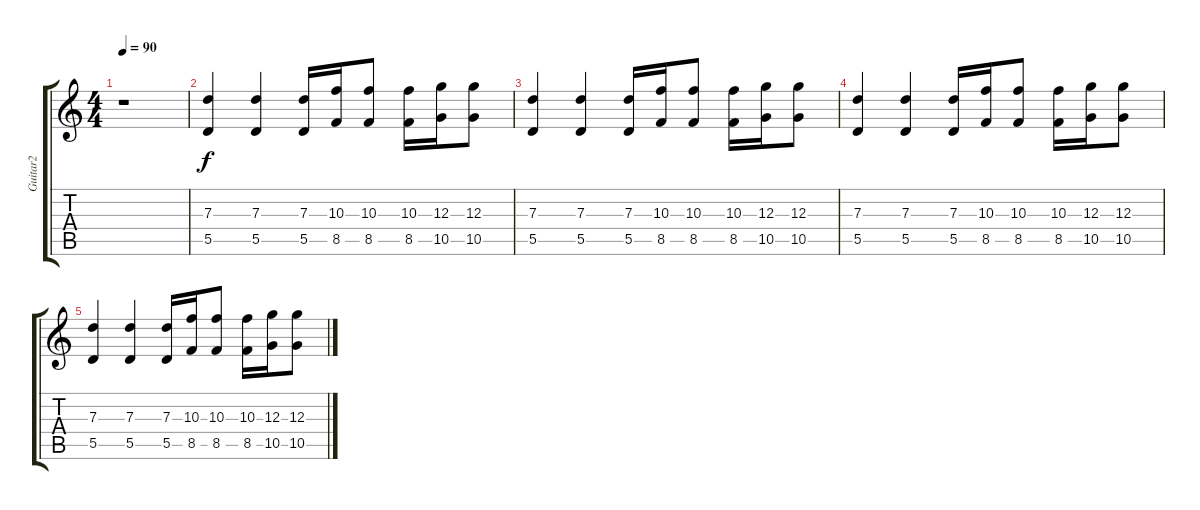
\track ("Guitar2" "Guitar2") {instrument overdrivenguitar}
\staff {score tabs}
\tuning (E4 B3 G3 D3 A2 D2) {hide}
\ts (4 4)
\tempo 90
\clef g2
\ks c
r.1{dy f} |
(7.3 5.5).4 (7.3 5.5).4 (7.3 5.5).16 (10.3 8.5).16 (10.3 8.5).8 (10.3 8.5).16 (12.3 10.5).16 (12.3 10.5).8 |
(7.3 5.5).4 (7.3 5.5).4 (7.3 5.5).16 (10.3 8.5).16 (10.3 8.5).8 (10.3 8.5).16 (12.3 10.5).16 (12.3 10.5).8 |
(7.3 5.5).4 (7.3 5.5).4 (7.3 5.5).16 (10.3 8.5).16 (10.3 8.5).8 (10.3 8.5).16 (12.3 10.5).16 (12.3 10.5).8 |
(7.3 5.5).4 (7.3 5.5).4 (7.3 5.5).16 (10.3 8.5).16 (10.3 8.5).8 (10.3 8.5).16 (12.3 10.5).16 (12.3 10.5).8
